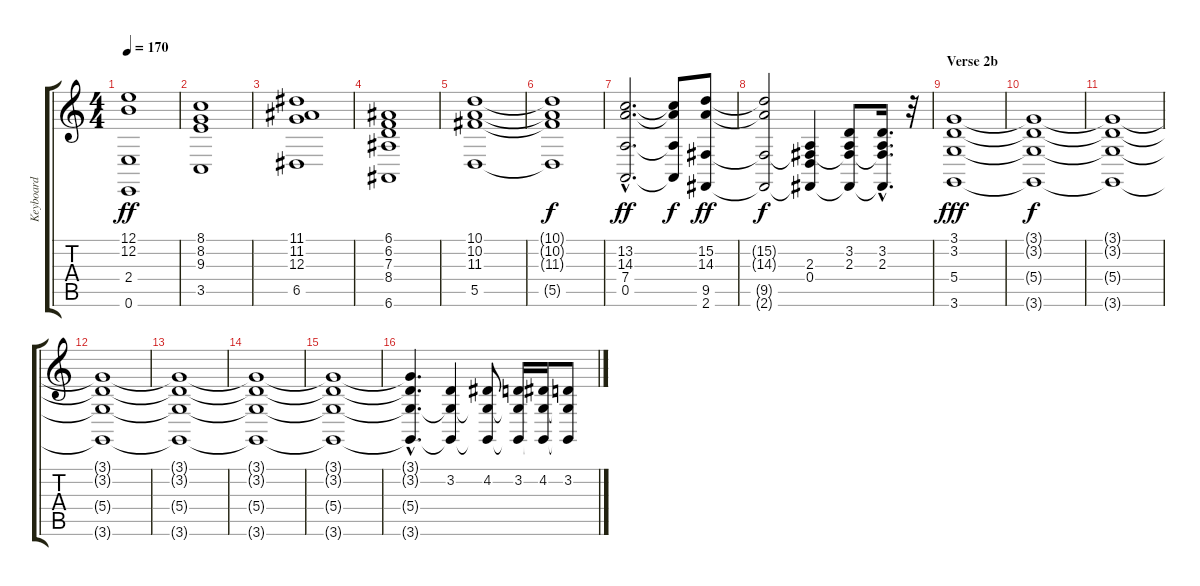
\track ("Keyboard" "Keyboard") {instrument drawbarorgan}
\staff {score tabs}
\tuning (E4 B3 G3 D3 A2 E2) {hide}
\ts (4 4)
\tempo 170
\clef g2
\ks c
(12.1 12.2 2.4 0.6).1{dy ff} |
(8.1 8.2 9.3 3.5).1 |
(11.1 11.2 12.3 6.5).1 |
(6.1 6.2 7.3 8.4 6.6).1 |
(10.1 10.2 11.3 5.5).1 |
(10.1{t} 10.2{t} 11.3{t} 5.5{t}).1{dy f} |
(13.2{hac} 14.3{hac} 7.4{hac} 0.5{hac}).2{d dy ff} (13.2{t} 14.3{t} 7.4{t} 0.5{t}).8{dy f} (15.2 14.3 9.5 2.6).8{dy ff} |
(15.2{t} 14.3{t} 9.5{t} 2.6{t}).2{dy f} (2.3 0.4 9.5{t} 2.6{t}).4 (3.2 2.3 9.5{t} 2.6{t}).8 (3.2{hac} 2.3{hac} 9.5{hac t} 2.6{hac t}).16{d} r.32 |
\section ("" "Verse 2b")
(3.1 3.2 5.4 3.6).1{dy fff volume 11 instrument drawbarorgan} |
(3.1{t} 3.2{t} 5.4{t} 3.6{t}).1{dy f} |
(3.1{t} 3.2{t} 5.4{t} 3.6{t}).1 |
(3.1{t} 3.2{t} 5.4{t} 3.6{t}).1 |
(3.1{t} 3.2{t} 5.4{t} 3.6{t}).1 |
(3.1{t} 3.2{t} 5.4{t} 3.6{t}).1 |
(3.1{t} 3.2{t} 5.4{t} 3.6{t}).1 |
(3.1{hac t} 3.2{hac t} 5.4{hac t} 3.6{hac t}).4{d} (3.2 5.4{t} 3.6{t}).4 (4.2 5.4{t} 3.6{t}).8 (3.2 5.4{t} 3.6{t}).16 (4.2 5.4{t} 3.6{t}).16 (3.2 5.4{t} 3.6{t}).8
